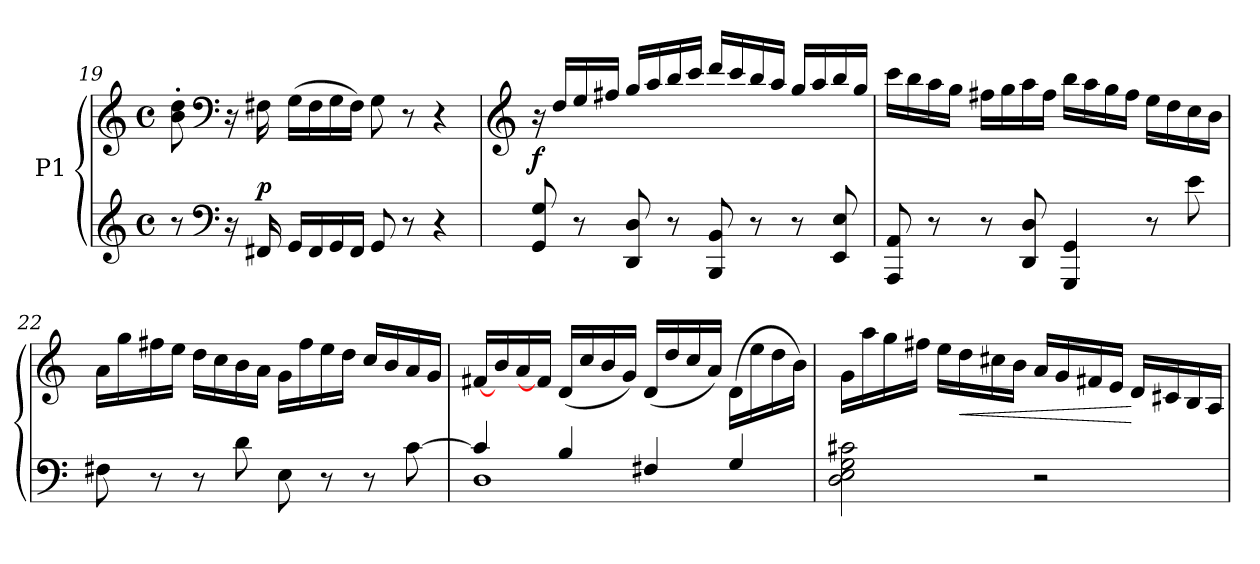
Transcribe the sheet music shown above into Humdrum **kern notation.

**kern	**kern	**dynam
*part1	*part1	*part1
*staff2	*staff1	*staff1/2
*I"P1	*	*
*clefG2	*clefG2	*
*k[]	*k[]	*
*M4/4	*M4/4	*
*met(c)	*met(c)	*
=19	=19	=19
8r	8b\' 8dd\'	.
*clefF4	*clefF4	*
16r	16r	.
!	!	!LO:DY:a=2
16FF#X/	16F#X\	p
16GG/LL	(16G\LL	.
16FF#/	16F#\	.
16GG/	16G\	.
16FF#/JJ	16F#\JJ)	.
8GG/	8G\	.
8r	8r	.
4r	4r	.
!!LO:LB:g=z
=20	=20	=20
*	*clefG2	*
!	!	!LO:DY:a=2
8GG/ 8G/	16r	f
.	16dd/LL	.
8r	16ee/	.
.	16ff#X/JJ	.
8DD/ 8D/	16gg/LL	.
.	16aa/	.
8r	16bb/	.
.	16ccc/JJ	.
8BBB/ 8BB/	16ddd/LL	.
.	16ccc/	.
8r	16bb/	.
.	16aa/JJ	.
8r	16gg/LL	.
.	16aa/	.
8EE/ 8E/	16bb/	.
.	16gg/JJ	.
=21	=21	=21
8AAA/ 8AA/	16ccc\LL	.
.	16bb\	.
8r	16aa\	.
.	16gg\JJ	.
8r	16ff#X\LL	.
.	16gg\	.
8DD/ 8D/	16aa\	.
.	16ff#\JJ	.
4GGG/ 4GG/	16bb\LL	.
.	16aa\	.
.	16gg\	.
.	16ff#\JJ	.
8r	16ee\LL	.
.	16dd\	.
8e\	16cc\	.
.	16b\JJ	.
!!LO:LB:g=z
=22	=22	=22
8F#X\	16a\LL	.
.	16gg\	.
8r	16ff#X\	.
.	16ee\JJ	.
8r	16dd\LL	.
.	16cc\	.
8d\	16b\	.
.	16a\JJ	.
8E\	16g\LL	.
.	16ff#\	.
8r	16ee\	.
.	16dd\JJ	.
8r	16cc/LL	.
.	16b/	.
[8c\	16a/	.
.	16g/JJ	.
!!LO:LB:g=z
=23	=23	=23
*^	*	*
4c/]	1D	[16f#X/LL	.
.	.	16b/	.
.	.	16a/	.
.	.	16f#/JJ]	.
4B/	.	(16d/LL	.
.	.	16cc/	.
.	.	16b/	.
.	.	16g/JJ)	.
4F#X/	.	(16d/LL	.
.	.	16dd/	.
.	.	16cc/	.
.	.	16a/JJ)	.
4G/	.	(16d\LL	.
.	.	16ee\	.
.	.	16dd\	.
.	.	16b\JJ)	.
*v	*v	*	*
=24	=24	=24
2D\ 2E\ 2G\ 2c#X\	16g\LL	.
.	16aa\	.
.	16gg\	.
.	16ff#X\JJ	.
.	16ee\LL	.
!	!	!LO:HP:b
.	16dd\	<
.	16cc#X\	.
.	16b\JJ	.
2r	16a/LL	.
.	16g/	.
.	16f#X/	.
.	16e/JJ	.
.	16d/LL	[
.	16c#X/	.
.	16B/	.
.	16A/JJ	.
=	=	=
*-	*-	*-
